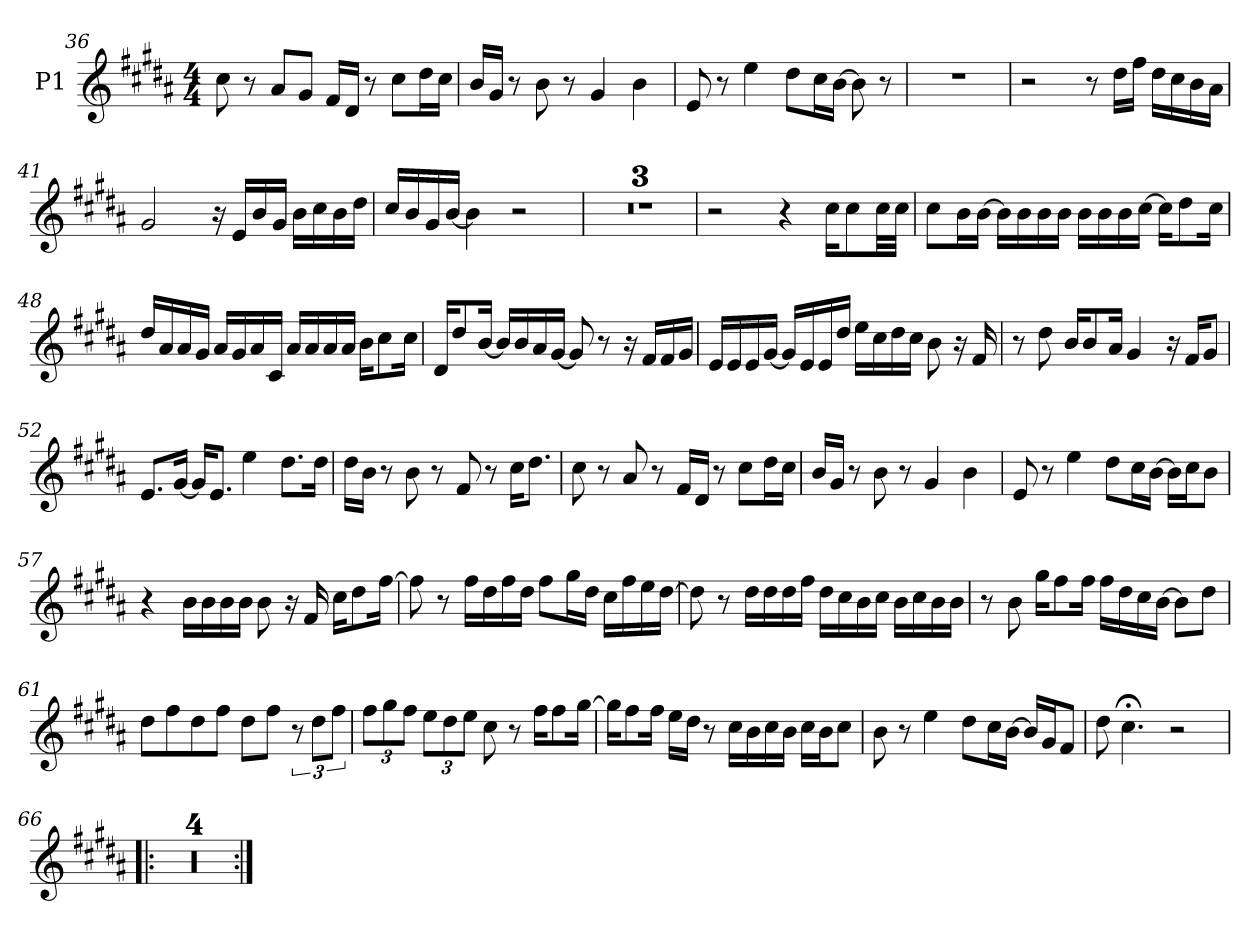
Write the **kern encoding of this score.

**kern
*part1
*staff1
*I"P1
*clefG2
*k[f#c#g#d#a#]
*B:
*M4/4
=36
8cc#\
8r
8a#/L
8g#/J
16f#/LL
16d#/JJ
8r
8cc#\L
16dd#\L
16cc#\JJ
!!LO:LB:g=z
=37
16b/LL
16g#/JJ
8r
8b\
8r
4g#/
4b\
=38
8e/
8r
4ee\
8dd#\L
16cc#\L
[>16b\JJ
8b\]
8r
=39
1r
=40
2r
8r
16dd#\LL
16ff#\JJ
16dd#\LL
16cc#\
16b\
16a#\JJ
!!LO:PB:g=z
=41
2g#/
16r
16e/LL
16b/
16g#/JJ
16b\LL
16cc#\
16b\
16dd#\JJ
=42
16cc#/LL
16b/
16g#/
[<16b/JJ
4b\]
2r
=43
1r
=44
1r
=45
1r
!!LO:LB:g=z
=46
2r
4r
16cc#\KL
8cc#\
32cc#\LL
32cc#\JJJ
=47
8cc#\L
16b\L
[>16b\JJ
16b\LL]
16b\
16b\
16b\JJ
16b\LL
16b\
16b\
[>16cc#\JJ
16cc#\KL]
8dd#\
16cc#\Jk
=48
16dd#/LL
16a#/
16a#/
16g#/JJ
16a#/LL
16g#/
16a#/
16c#/JJ
16a#/LL
16a#/
16a#/
16a#/JJ
16b\KL
8cc#\
16cc#\Jk
!!LO:LB:g=z
=49
16d#/KL
8dd#/
[<16b/Jk
16b/LL]
16b/
16a#/
[<16g#/JJ
8g#/]
8r
16r
16f#/LL
16f#/
16g#/JJ
=50
16e/LL
16e/
16e/
[<16g#/JJ
16g#/LL]
16e/
16e/
16dd#/JJ
16ee\LL
16cc#\
16dd#\
16cc#\JJ
8b\
16r
16f#/
=51
8r
8dd#\
16b/KL
8b/
16a#/Jk
4g#/
16r
16f#/KL
8g#/J
!!LO:LB:g=z
=52
8.e/L
[<16g#/Jk
16g#/KL]
8.e/J
4ee\
8.dd#\L
16dd#\Jk
=53
16dd#\LL
16b\JJ
8r
8b\
8r
8f#/
8r
16cc#\KL
8.dd#\J
=54
8cc#\
8r
8a#/
8r
16f#/LL
16d#/JJ
8r
8cc#\L
16dd#\L
16cc#\JJ
=55
16b/LL
16g#/JJ
8r
8b\
8r
4g#/
4b\
!!LO:LB:g=z
=56
8e/
8r
4ee\
8dd#\L
16cc#\L
[>16b\JJ
16b\LL]
16cc#\J
8b\J
=57
4r
16b\LL
16b\
16b\
16b\JJ
8b\
16r
16f#/
16cc#\KL
8dd#\
[>16ff#\Jk
=58
8ff#\]
8r
16ff#\LL
16dd#\
16ff#\
16dd#\JJ
8ff#\L
16gg#\L
16dd#\JJ
16cc#\LL
16ff#\
16ee\
[>16dd#\JJ
!!LO:LB:g=z
=59
8dd#\]
8r
16dd#\LL
16dd#\
16dd#\
16ff#\JJ
16dd#\LL
16cc#\
16b\
16cc#\JJ
16b\LL
16cc#\
16b\
16b\JJ
=60
8r
8b\
16gg#\KL
8ff#\
16ff#\Jk
16ff#\LL
16dd#\
16cc#\
[>16b\JJ
8b\L]
8dd#\J
=61
8dd#\L
8ff#\
8dd#\
8ff#\J
8dd#\L
8ff#\J
12r
12dd#\L
12ff#\J
!!LO:LB:g=z
=62
*Xbrackettup
12ff#\L
12gg#\
12ff#\J
12ee\L
12dd#\
12ee\J
8cc#\
8r
16ff#\KL
8ff#\
[>16gg#\Jk
=63
16gg#\KL]
8ff#\
16ff#\Jk
16ee\LL
16dd#\JJ
8r
16cc#\LL
16b\
16cc#\
16b\JJ
16cc#\LL
16b\J
8cc#\J
=64
8b\
8r
4ee\
8dd#\L
16cc#\L
[>16b\JJ
16b/LL]
16g#/J
8f#/J
!!LO:LB:g=z
=65
8dd#\
4.cc#;<\
2r
=66!|:
1r
=67
1r
=68
1r
=69
1r
=:|!
*-
